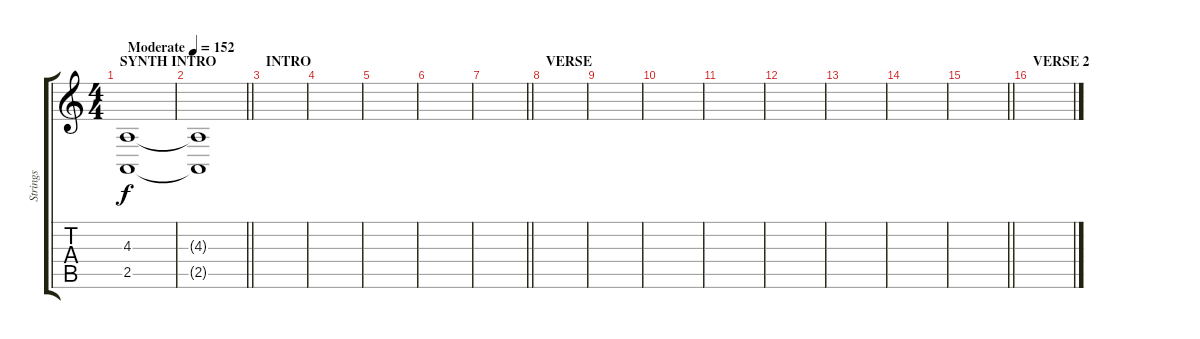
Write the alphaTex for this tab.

\track ("Strings" "Strings") {instrument stringensemble1}
\staff {score tabs}
\tuning (D4 A3 F3 C3 G2 D2) {hide}
\ts (4 4)
\section ("" "SYNTH INTRO")
\tempo (152 "Moderate")
\clef g2
\ks c
(4.3 2.5).1{dy f instrument stringensemble1} |
\barLineRight lightlight
(4.3{t} 2.5{t}).1 |
\section ("" "INTRO")
|
|
|
|
\barLineRight lightlight
|
\section ("" "VERSE")
|
|
|
|
|
|
|
\barLineRight lightlight
|
\section ("" "VERSE 2")
